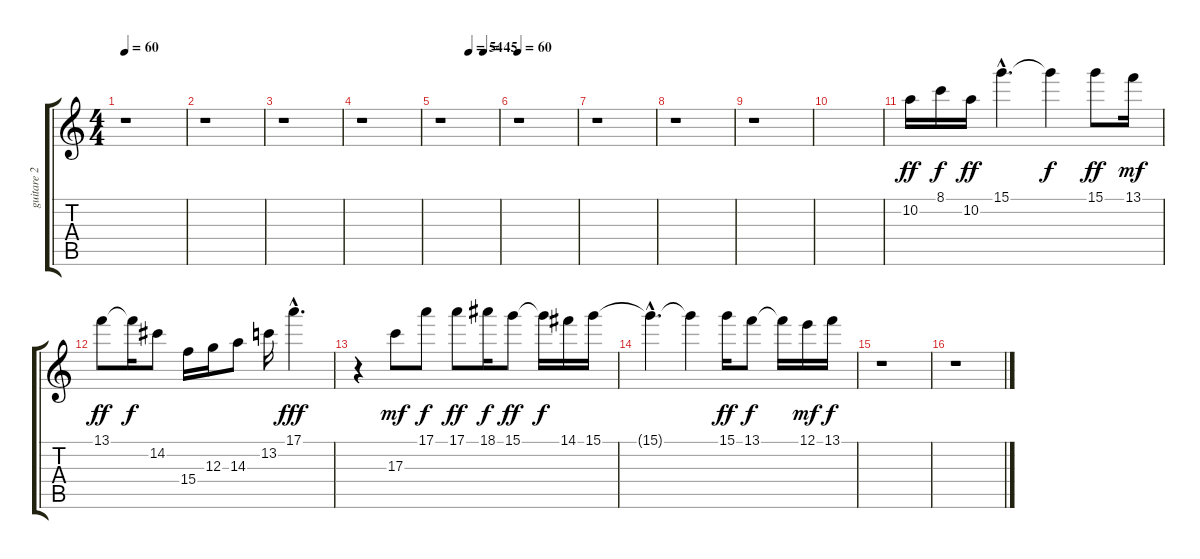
\track ("guitare 2" "guitare 2") {instrument electricguitarjazz}
\staff {score tabs}
\tuning (E4 B3 G3 D3 A2 E2) {hide}
\ts (4 4)
\tempo 60
\clef g2
\ks c
r.1{dy ff} |
r.1 |
r.1 |
r.1 |
\tempo (54 0.5)
\tempo (45 0.75)
r.1 |
\tempo 60
r.1 |
r.1 |
r.1 |
r.1 |
|
10.2.16 8.1.16{dy f} 10.2.16{dy ff} 15.1{hac}.4{d} 15.1{t}.4{dy f} 15.1.8{dy ff} 13.1.16{dy mf} |
13.1.8{dy ff} 13.1{t}.16{dy f} 14.2.8 15.4.16 12.3.16 14.3.8 13.2.16 17.1{hac}.4{d dy fff} |
r.4 17.3.8{dy mf} 17.1.8{dy f} 17.1.8{dy ff} 18.1.16{dy f} 15.1.8{dy ff} 15.1{t}.16{dy f} 14.1.16 15.1.16 |
15.1{hac t}.4{d} 15.1{t}.4 15.1.16{dy ff} 13.1.8{dy f} 13.1{t}.16 12.1.16{dy mf} 13.1.16{dy f} |
r.1 |
r.1
